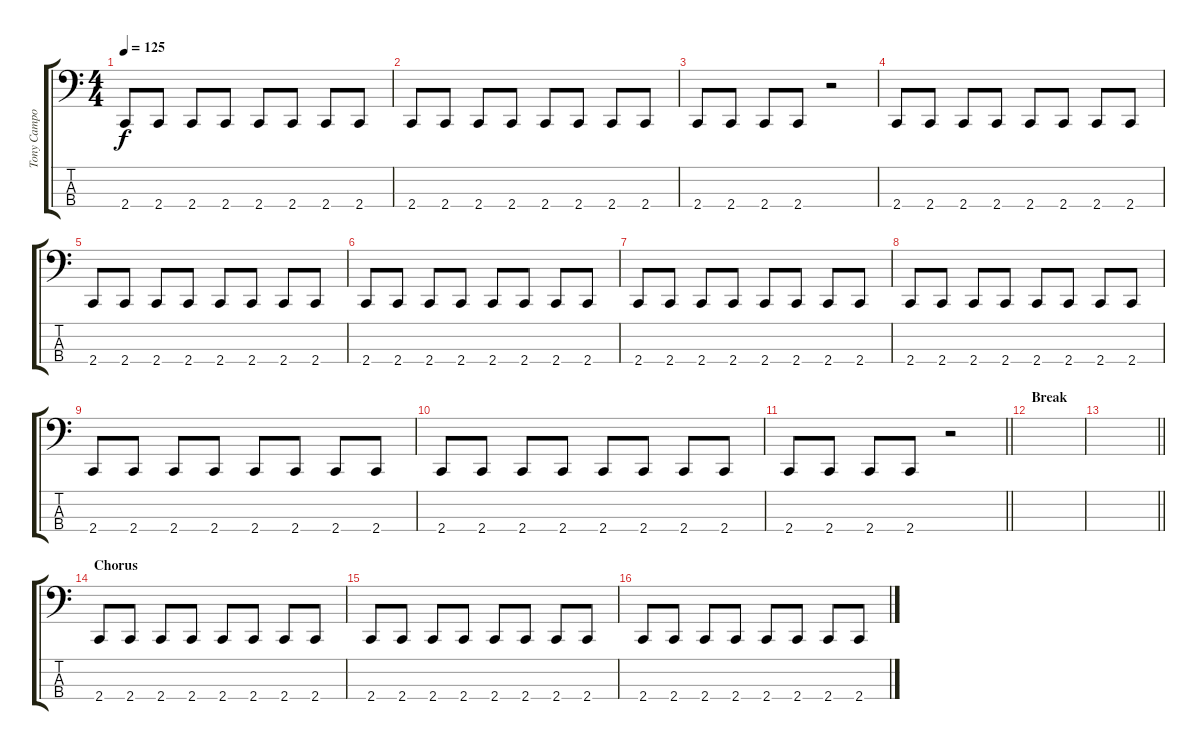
\track ("Tony Campos" "Tony Campo") {instrument electricbassfinger}
\staff {score tabs}
\tuning (Eb2 Bb1 F1 Bb0) {hide}
\ts (4 4)
\tempo 125
\clef f4
\ks c
2.4.8{dy f} 2.4.8 2.4.8 2.4.8 2.4.8 2.4.8 2.4.8 2.4.8 |
2.4.8 2.4.8 2.4.8 2.4.8 2.4.8 2.4.8 2.4.8 2.4.8 |
2.4.8 2.4.8 2.4.8 2.4.8 r.2 |
2.4.8 2.4.8 2.4.8 2.4.8 2.4.8 2.4.8 2.4.8 2.4.8 |
2.4.8 2.4.8 2.4.8 2.4.8 2.4.8 2.4.8 2.4.8 2.4.8 |
2.4.8 2.4.8 2.4.8 2.4.8 2.4.8 2.4.8 2.4.8 2.4.8 |
2.4.8 2.4.8 2.4.8 2.4.8 2.4.8 2.4.8 2.4.8 2.4.8 |
2.4.8 2.4.8 2.4.8 2.4.8 2.4.8 2.4.8 2.4.8 2.4.8 |
2.4.8 2.4.8 2.4.8 2.4.8 2.4.8 2.4.8 2.4.8 2.4.8 |
2.4.8 2.4.8 2.4.8 2.4.8 2.4.8 2.4.8 2.4.8 2.4.8 |
\barLineRight lightlight
2.4.8 2.4.8 2.4.8 2.4.8 r.2 |
\section ("" "Break")
|
\barLineRight lightlight
|
\section ("" "Chorus")
2.4.8 2.4.8 2.4.8 2.4.8 2.4.8 2.4.8 2.4.8 2.4.8 |
2.4.8 2.4.8 2.4.8 2.4.8 2.4.8 2.4.8 2.4.8 2.4.8 |
2.4.8 2.4.8 2.4.8 2.4.8 2.4.8 2.4.8 2.4.8 2.4.8
